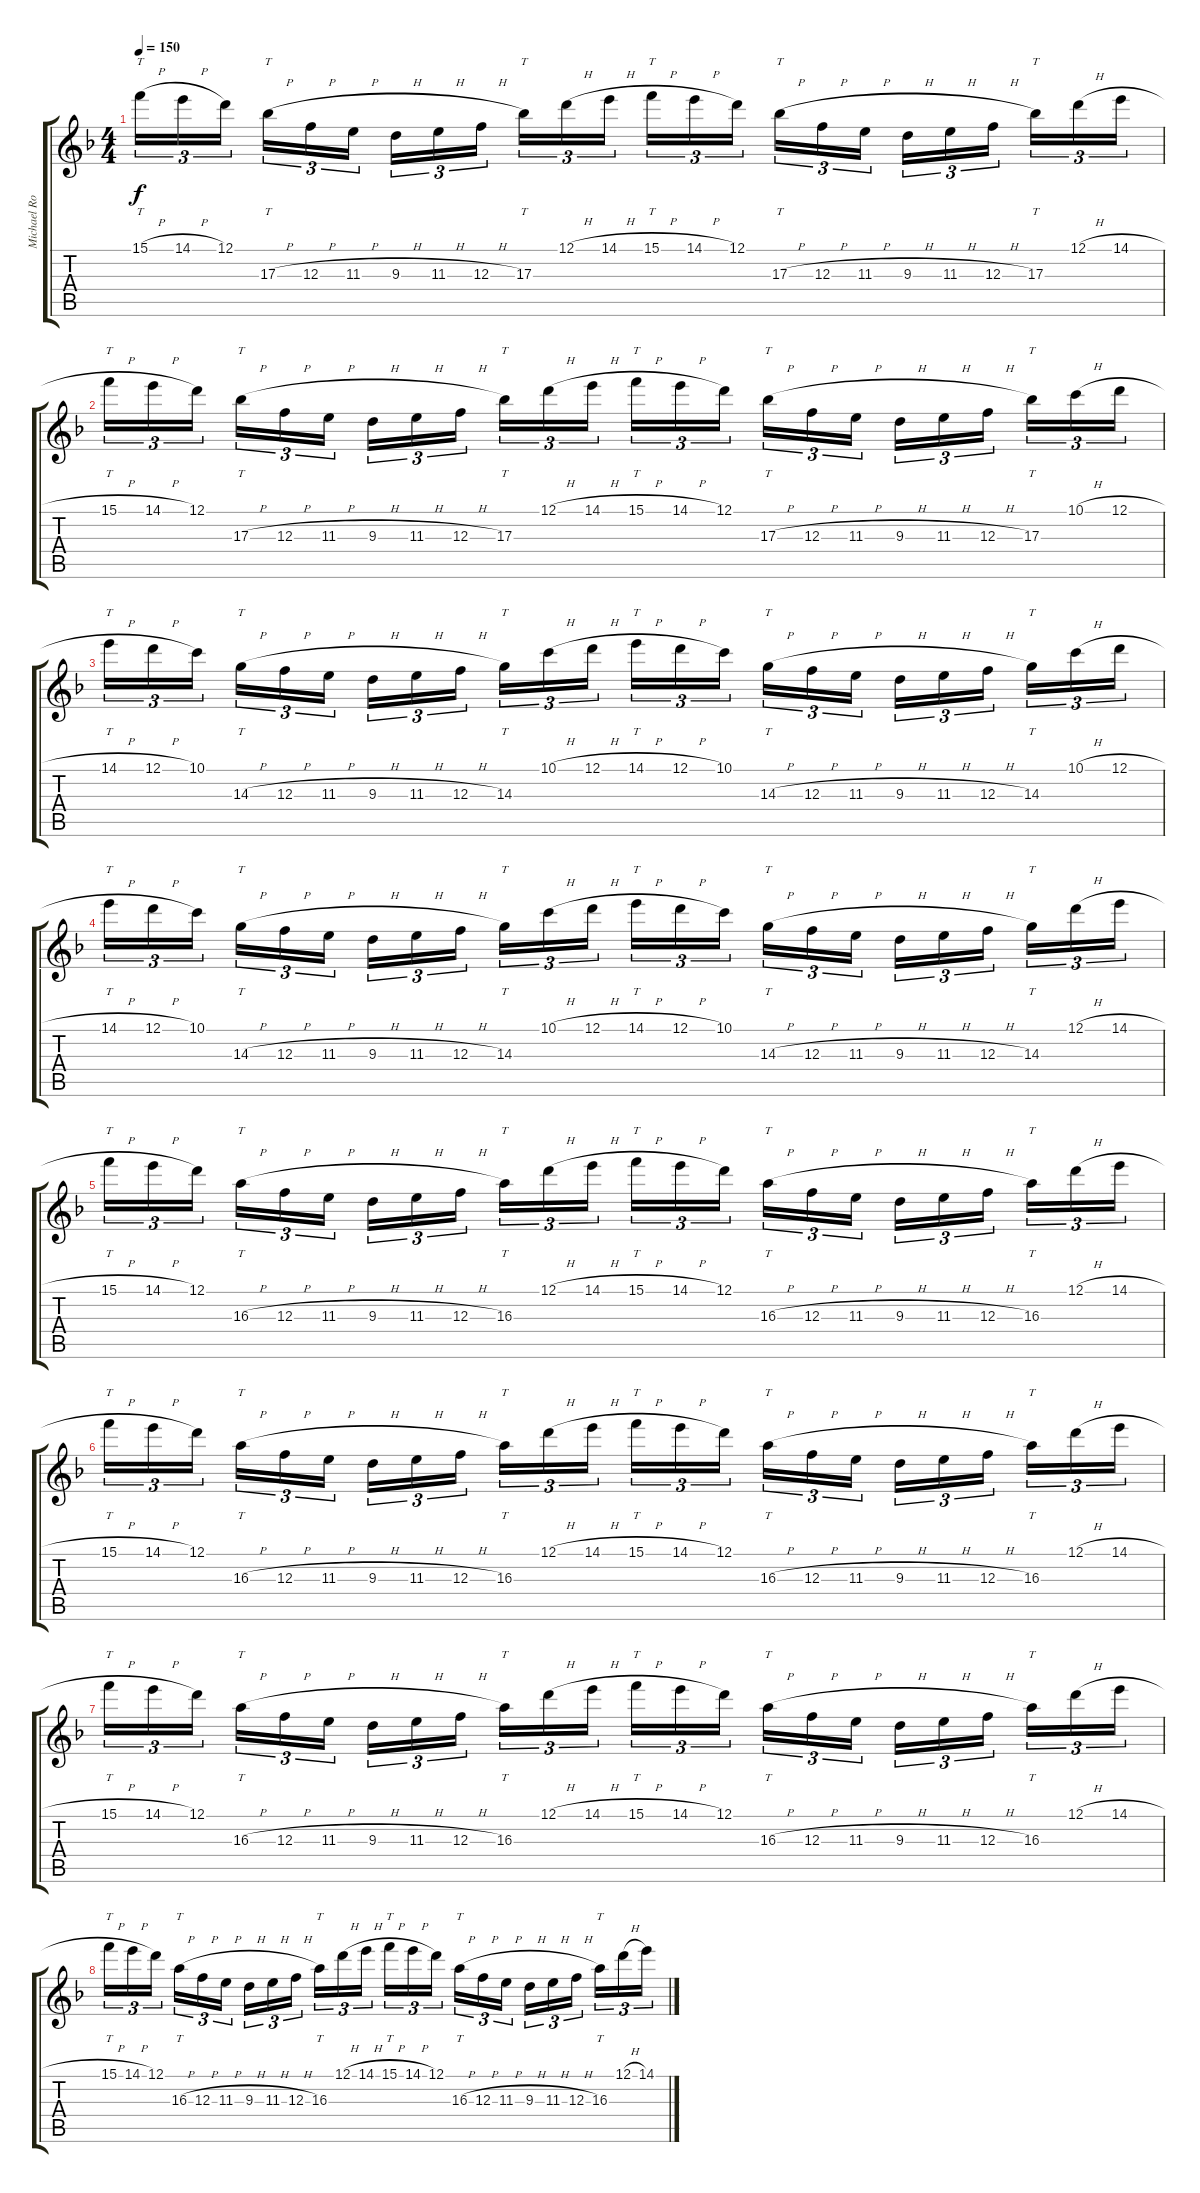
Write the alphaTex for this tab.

\track ("Michael Romeo" "Michael Ro") {instrument distortionguitar}
\staff {score tabs}
\tuning (D4 A3 F3 C3 G2 D2) {hide}
\ts (4 4)
\tempo 150
\clef g2
\ks dminor
15.1{h}.16{tt tu (3 2) dy f} 14.1{h}.16{tu (3 2)} 12.1.16{tu (3 2) beam splitsecondary} 17.3{h}.16{tt tu (3 2)} 12.3{h}.16{tu (3 2)} 11.3{h}.16{tu (3 2)} 9.3{h}.16{tu (3 2)} 11.3{h}.16{tu (3 2)} 12.3{h}.16{tu (3 2) beam splitsecondary} 17.3.16{tt tu (3 2)} 12.1{h}.16{tu (3 2)} 14.1{h}.16{tu (3 2)} 15.1{h}.16{tt tu (3 2)} 14.1{h}.16{tu (3 2)} 12.1.16{tu (3 2) beam splitsecondary} 17.3{h}.16{tt tu (3 2)} 12.3{h}.16{tu (3 2)} 11.3{h}.16{tu (3 2)} 9.3{h}.16{tu (3 2)} 11.3{h}.16{tu (3 2)} 12.3{h}.16{tu (3 2) beam splitsecondary} 17.3.16{tt tu (3 2)} 12.1{h}.16{tu (3 2)} 14.1{h}.16{tu (3 2)} |
15.1{h}.16{tt tu (3 2)} 14.1{h}.16{tu (3 2)} 12.1.16{tu (3 2) beam splitsecondary} 17.3{h}.16{tt tu (3 2)} 12.3{h}.16{tu (3 2)} 11.3{h}.16{tu (3 2)} 9.3{h}.16{tu (3 2)} 11.3{h}.16{tu (3 2)} 12.3{h}.16{tu (3 2) beam splitsecondary} 17.3.16{tt tu (3 2)} 12.1{h}.16{tu (3 2)} 14.1{h}.16{tu (3 2)} 15.1{h}.16{tt tu (3 2)} 14.1{h}.16{tu (3 2)} 12.1.16{tu (3 2) beam splitsecondary} 17.3{h}.16{tt tu (3 2)} 12.3{h}.16{tu (3 2)} 11.3{h}.16{tu (3 2)} 9.3{h}.16{tu (3 2)} 11.3{h}.16{tu (3 2)} 12.3{h}.16{tu (3 2) beam splitsecondary} 17.3.16{tt tu (3 2)} 10.1{h}.16{tu (3 2)} 12.1{h}.16{tu (3 2)} |
14.1{h}.16{tt tu (3 2)} 12.1{h}.16{tu (3 2)} 10.1.16{tu (3 2) beam splitsecondary} 14.3{h}.16{tt tu (3 2)} 12.3{h}.16{tu (3 2)} 11.3{h}.16{tu (3 2)} 9.3{h}.16{tu (3 2)} 11.3{h}.16{tu (3 2)} 12.3{h}.16{tu (3 2) beam splitsecondary} 14.3.16{tt tu (3 2)} 10.1{h}.16{tu (3 2)} 12.1{h}.16{tu (3 2)} 14.1{h}.16{tt tu (3 2)} 12.1{h}.16{tu (3 2)} 10.1.16{tu (3 2) beam splitsecondary} 14.3{h}.16{tt tu (3 2)} 12.3{h}.16{tu (3 2)} 11.3{h}.16{tu (3 2)} 9.3{h}.16{tu (3 2)} 11.3{h}.16{tu (3 2)} 12.3{h}.16{tu (3 2) beam splitsecondary} 14.3.16{tt tu (3 2)} 10.1{h}.16{tu (3 2)} 12.1{h}.16{tu (3 2)} |
14.1{h}.16{tt tu (3 2)} 12.1{h}.16{tu (3 2)} 10.1.16{tu (3 2) beam splitsecondary} 14.3{h}.16{tt tu (3 2)} 12.3{h}.16{tu (3 2)} 11.3{h}.16{tu (3 2)} 9.3{h}.16{tu (3 2)} 11.3{h}.16{tu (3 2)} 12.3{h}.16{tu (3 2) beam splitsecondary} 14.3.16{tt tu (3 2)} 10.1{h}.16{tu (3 2)} 12.1{h}.16{tu (3 2)} 14.1{h}.16{tt tu (3 2)} 12.1{h}.16{tu (3 2)} 10.1.16{tu (3 2) beam splitsecondary} 14.3{h}.16{tt tu (3 2)} 12.3{h}.16{tu (3 2)} 11.3{h}.16{tu (3 2)} 9.3{h}.16{tu (3 2)} 11.3{h}.16{tu (3 2)} 12.3{h}.16{tu (3 2) beam splitsecondary} 14.3.16{tt tu (3 2)} 12.1{h}.16{tu (3 2)} 14.1{h}.16{tu (3 2)} |
15.1{h}.16{tt tu (3 2)} 14.1{h}.16{tu (3 2)} 12.1.16{tu (3 2) beam splitsecondary} 16.3{h}.16{tt tu (3 2)} 12.3{h}.16{tu (3 2)} 11.3{h}.16{tu (3 2)} 9.3{h}.16{tu (3 2)} 11.3{h}.16{tu (3 2)} 12.3{h}.16{tu (3 2) beam splitsecondary} 16.3.16{tt tu (3 2)} 12.1{h}.16{tu (3 2)} 14.1{h}.16{tu (3 2)} 15.1{h}.16{tt tu (3 2)} 14.1{h}.16{tu (3 2)} 12.1.16{tu (3 2) beam splitsecondary} 16.3{h}.16{tt tu (3 2)} 12.3{h}.16{tu (3 2)} 11.3{h}.16{tu (3 2)} 9.3{h}.16{tu (3 2)} 11.3{h}.16{tu (3 2)} 12.3{h}.16{tu (3 2) beam splitsecondary} 16.3.16{tt tu (3 2)} 12.1{h}.16{tu (3 2)} 14.1{h}.16{tu (3 2)} |
15.1{h}.16{tt tu (3 2)} 14.1{h}.16{tu (3 2)} 12.1.16{tu (3 2) beam splitsecondary} 16.3{h}.16{tt tu (3 2)} 12.3{h}.16{tu (3 2)} 11.3{h}.16{tu (3 2)} 9.3{h}.16{tu (3 2)} 11.3{h}.16{tu (3 2)} 12.3{h}.16{tu (3 2) beam splitsecondary} 16.3.16{tt tu (3 2)} 12.1{h}.16{tu (3 2)} 14.1{h}.16{tu (3 2)} 15.1{h}.16{tt tu (3 2)} 14.1{h}.16{tu (3 2)} 12.1.16{tu (3 2) beam splitsecondary} 16.3{h}.16{tt tu (3 2)} 12.3{h}.16{tu (3 2)} 11.3{h}.16{tu (3 2)} 9.3{h}.16{tu (3 2)} 11.3{h}.16{tu (3 2)} 12.3{h}.16{tu (3 2) beam splitsecondary} 16.3.16{tt tu (3 2)} 12.1{h}.16{tu (3 2)} 14.1{h}.16{tu (3 2)} |
15.1{h}.16{tt tu (3 2)} 14.1{h}.16{tu (3 2)} 12.1.16{tu (3 2) beam splitsecondary} 16.3{h}.16{tt tu (3 2)} 12.3{h}.16{tu (3 2)} 11.3{h}.16{tu (3 2)} 9.3{h}.16{tu (3 2)} 11.3{h}.16{tu (3 2)} 12.3{h}.16{tu (3 2) beam splitsecondary} 16.3.16{tt tu (3 2)} 12.1{h}.16{tu (3 2)} 14.1{h}.16{tu (3 2)} 15.1{h}.16{tt tu (3 2)} 14.1{h}.16{tu (3 2)} 12.1.16{tu (3 2) beam splitsecondary} 16.3{h}.16{tt tu (3 2)} 12.3{h}.16{tu (3 2)} 11.3{h}.16{tu (3 2)} 9.3{h}.16{tu (3 2)} 11.3{h}.16{tu (3 2)} 12.3{h}.16{tu (3 2) beam splitsecondary} 16.3.16{tt tu (3 2)} 12.1{h}.16{tu (3 2)} 14.1{h}.16{tu (3 2)} |
15.1{h}.16{tt tu (3 2)} 14.1{h}.16{tu (3 2)} 12.1.16{tu (3 2) beam splitsecondary} 16.3{h}.16{tt tu (3 2)} 12.3{h}.16{tu (3 2)} 11.3{h}.16{tu (3 2)} 9.3{h}.16{tu (3 2)} 11.3{h}.16{tu (3 2)} 12.3{h}.16{tu (3 2) beam splitsecondary} 16.3.16{tt tu (3 2)} 12.1{h}.16{tu (3 2)} 14.1{h}.16{tu (3 2)} 15.1{h}.16{tt tu (3 2)} 14.1{h}.16{tu (3 2)} 12.1.16{tu (3 2) beam splitsecondary} 16.3{h}.16{tt tu (3 2)} 12.3{h}.16{tu (3 2)} 11.3{h}.16{tu (3 2)} 9.3{h}.16{tu (3 2)} 11.3{h}.16{tu (3 2)} 12.3{h}.16{tu (3 2) beam splitsecondary} 16.3.16{tt tu (3 2)} 12.1{h}.16{tu (3 2)} 14.1{h}.16{tu (3 2)}
